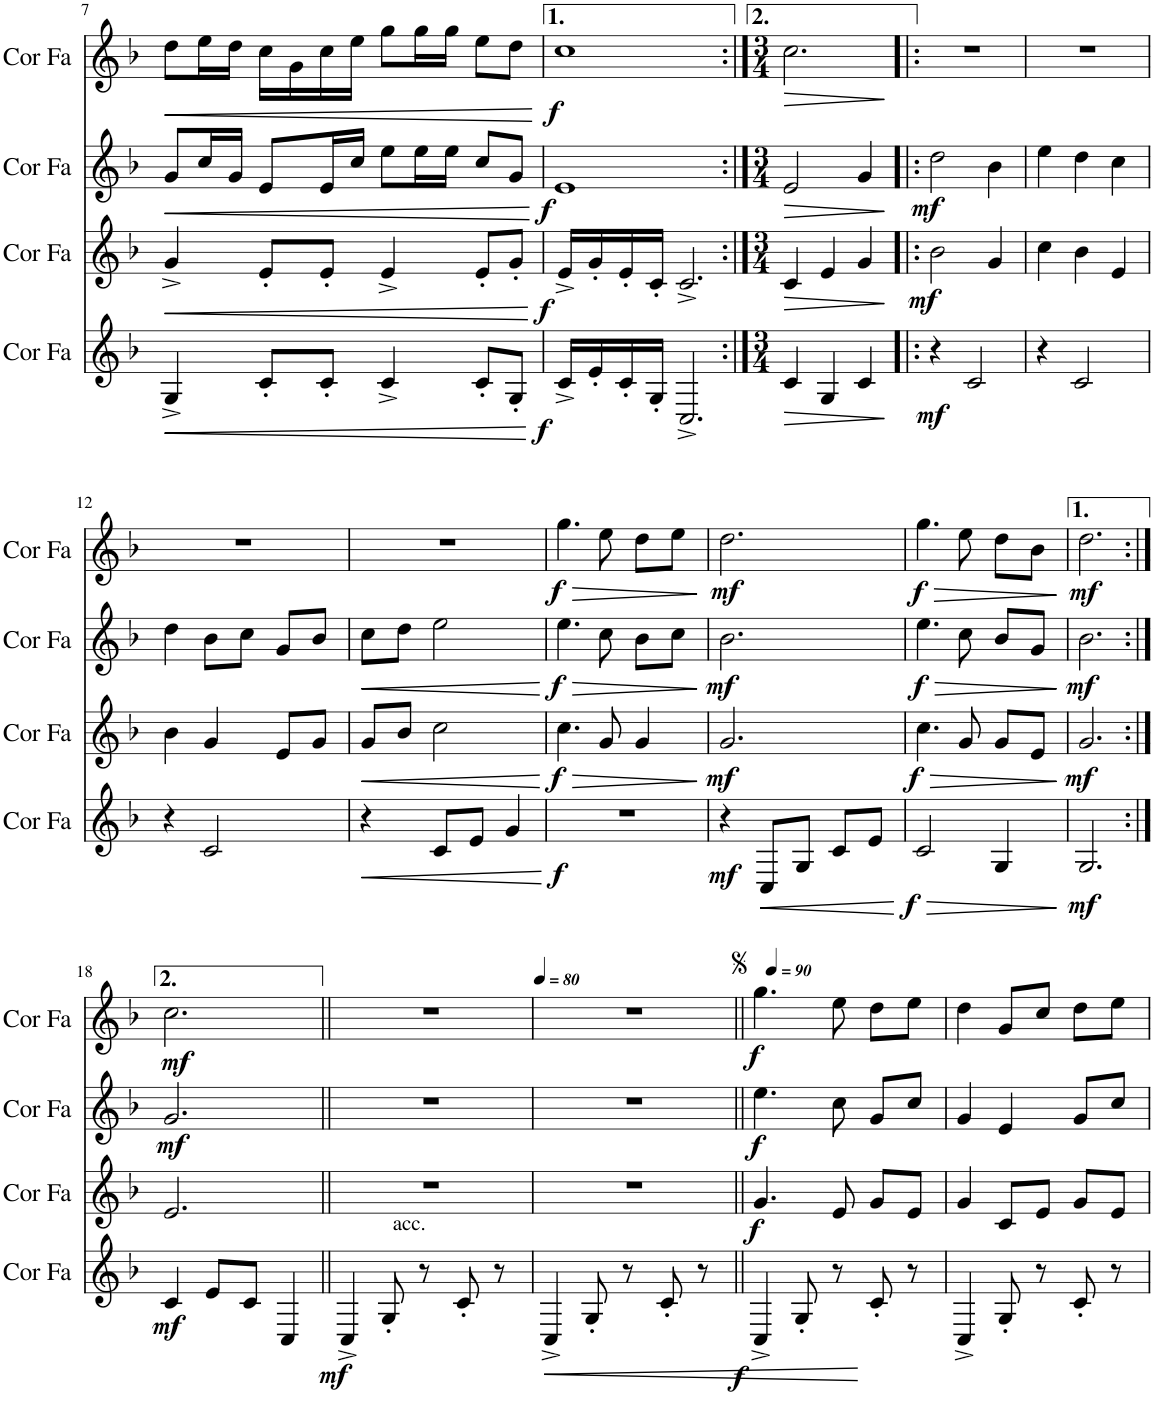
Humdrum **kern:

**kern	**dynam	**kern	**dynam	**kern	**dynam	**kern	**dynam
*part4	*part4	*part3	*part3	*part2	*part2	*part1	*part1
*staff4	*staff4	*staff3	*staff3	*staff2	*staff2	*staff1	*staff1
*I"Cor en Fa	*	*I"Cor en Fa	*	*I"Cor en Fa	*	*I"Cor en Fa	*
*I'Cor Fa	*	*I'Cor Fa	*	*I'Cor Fa	*	*I'Cor Fa	*
!!LO:PB:g=z
*clefG2	*	*clefG2	*	*clefG2	*	*clefG2	*
*Trd4c7	*	*Trd4c7	*	*Trd4c7	*	*Trd4c7	*
*k[b-]	*	*k[b-]	*	*k[b-]	*	*k[b-]	*
*M4/4	*	*M4/4	*	*M4/4	*	*M4/4	*
=7	=7	=7	=7	=7	=7	=7	=7
!	!LO:HP:b	!	!LO:HP:b	!	!LO:HP:b	!	!LO:HP:b
4G^/	<	4g^/	<	8g/L	<	8dd\L	<
.	.	.	.	16cc/L	.	16ee\L	.
.	.	.	.	16g/JJ	.	16dd\JJ	.
8c'/L	.	8e'/L	.	8e/L	.	16cc\LL	.
.	.	.	.	.	.	16g\	.
8c'/J	.	8e'/J	.	16e/L	.	16cc\	.
.	.	.	.	16cc/JJ	.	16ee\JJ	.
4c^/	.	4e^/	.	8ee\L	.	8gg\L	.
.	.	.	.	16ee\L	.	16gg\L	.
.	.	.	.	16ee\JJ	.	16gg\JJ	.
8c'/L	.	8e'/L	.	8cc/L	.	8ee\L	.
8G'/J	.	8g'/J	.	8g/J	.	8dd\J	.
.	[	.	[	.	[	.	[
=8	=8	=8	=8	=8	=8	=8	=8
!	!LO:DY:b	!	!LO:DY:b	!	!LO:DY:b	!	!LO:DY:b
16c^/LL	f	16e^/LL	f	1e	f	1cc	f
16e'/	.	16g'/	.	.	.	.	.
16c'/	.	16e'/	.	.	.	.	.
16G'/JJ	.	16c'/JJ	.	.	.	.	.
2.C^/	.	2.c^/	.	.	.	.	.
=9:|!	=9:|!	=9:|!	=9:|!	=9:|!	=9:|!	=9:|!	=9:|!
*M3/4	*	*M3/4	*	*M3/4	*	*M3/4	*
!	!LO:HP:b	!	!LO:HP:b	!	!LO:HP:b	!	!LO:HP:b
4c/	>	4c/	>	2e/	>	2.cc\	>
4G/	.	4e/	.	.	.	.	.
4c/	.	4g/	.	4g/	.	.	.
.	]	.	]	.	]	.	]
=10!|:	=10!|:	=10!|:	=10!|:	=10!|:	=10!|:	=10!|:	=10!|:
!	!LO:DY:b	!	!LO:DY:b	!	!LO:DY:b	!	!
4r	mf	2b-\	mf	2dd\	mf	2.r	.
2c/	.	.	.	.	.	.	.
.	.	4g/	.	4b-\	.	.	.
=11	=11	=11	=11	=11	=11	=11	=11
4r	.	4cc\	.	4ee\	.	2.r	.
2c/	.	4b-\	.	4dd\	.	.	.
.	.	4e/	.	4cc\	.	.	.
!!LO:LB:g=z
=12	=12	=12	=12	=12	=12	=12	=12
4r	.	4b-\	.	4dd\	.	2.r	.
2c/	.	4g/	.	8b-\L	.	.	.
.	.	.	.	8cc\J	.	.	.
.	.	8e/L	.	8g/L	.	.	.
.	.	8g/J	.	8b-/J	.	.	.
=13	=13	=13	=13	=13	=13	=13	=13
!	!LO:HP:b	!	!LO:HP:b	!	!LO:HP:b	!	!
4r	<	8g/L	<	8cc\L	<	2.r	.
.	.	8b-/J	.	8dd\J	.	.	.
8c/L	.	2cc\	.	2ee\	.	.	.
8e/J	.	.	.	.	.	.	.
4g/	.	.	.	.	.	.	.
.	[	.	[	.	[	.	.
=14	=14	=14	=14	=14	=14	=14	=14
!	!LO:DY:b	!	!LO:HP:b	!	!LO:HP:b	!	!LO:HP:b
!	!	!	!LO:DY:n=1:b	!	!LO:DY:n=1:b	!	!LO:DY:n=1:b
2.r	f	4.cc\	> f	4.ee\	> f	4.gg\	> f
.	.	8g/	.	8cc\	.	8ee\	.
.	.	4g/	.	8b-\L	.	8dd\L	.
.	.	.	.	8cc\J	.	8ee\J	.
.	.	.	]	.	]	.	]
=15	=15	=15	=15	=15	=15	=15	=15
!	!LO:DY:b	!	!LO:DY:b	!	!LO:DY:b	!	!LO:DY:b
4r	mf	2.g/	mf	2.b-\	mf	2.dd\	mf
!	!LO:HP:b	!	!	!	!	!	!
8C/L	<	.	.	.	.	.	.
8G/J	.	.	.	.	.	.	.
8c/L	.	.	.	.	.	.	.
8e/J	.	.	.	.	.	.	.
.	[	.	.	.	.	.	.
=16	=16	=16	=16	=16	=16	=16	=16
!	!LO:HP:b	!	!LO:HP:b	!	!LO:HP:b	!	!LO:HP:b
!	!LO:DY:n=1:b	!	!LO:DY:n=1:b	!	!LO:DY:n=1:b	!	!LO:DY:n=1:b
2c/	> f	4.cc\	> f	4.ee\	> f	4.gg\	> f
.	.	8g/	.	8cc\	.	8ee\	.
4G/	.	8g/L	.	8b-/L	.	8dd\L	.
.	.	8e/J	.	8g/J	.	8b-\J	.
.	]	.	]	.	]	.	]
=17	=17	=17	=17	=17	=17	=17	=17
!	!LO:DY:b	!	!LO:DY:b	!	!LO:DY:b	!	!LO:DY:b
2.G/	mf	2.g/	mf	2.b-\	mf	2.dd\	mf
!!LO:LB:g=z
=18:|!	=18:|!	=18:|!	=18:|!	=18:|!	=18:|!	=18:|!	=18:|!
!	!LO:DY:b	!	!	!	!LO:DY:b	!	!LO:DY:b
4c/	mf	2.e/	.	2.g/	mf	2.cc\	mf
8e/L	.	.	.	.	.	.	.
8c/J	.	.	.	.	.	.	.
4C/	.	.	.	.	.	.	.
=19||	=19||	=19||	=19||	=19||	=19||	=19||	=19||
!	!LO:DY:b	!	!	!	!	!	!
4C^/	mf	2.r	.	2.r	.	2.r	.
!LO:TX:a:t=acc.	!	!	!	!	!	!	!
8G'/	.	.	.	.	.	.	.
8r	.	.	.	.	.	.	.
8c'/	.	.	.	.	.	.	.
8r	.	.	.	.	.	.	.
=20	=20	=20	=20	=20	=20	=20	=20
*	*	*	*	*	*	*MM80	*
!	!LO:HP:b	!	!	!	!	!	!
4C^/	<	2.r	.	2.r	.	2.r	.
8G'/	.	.	.	.	.	.	.
8r	.	.	.	.	.	.	.
8c'/	.	.	.	.	.	.	.
!	!LO:DY:b	!	!	!	!	!	!
8r	f	.	.	.	.	.	.
.	[	.	.	.	.	.	.
=21||	=21||	=21||	=21||	=21||	=21||	=21||	=21||
*	*	*	*	*	*	*MM90	*
!	!	!	!LO:DY:b	!	!LO:DY:b	!	!LO:DY:b
4C^/	.	4.g/	f	4.ee\	f	4.gg\	f
8G'/	.	.	.	.	.	.	.
8r	.	8e/	.	8cc\	.	8ee\	.
8c'/	.	8g/L	.	8g/L	.	8dd\L	.
8r	.	8e/J	.	8cc/J	.	8ee\J	.
=22	=22	=22	=22	=22	=22	=22	=22
4C^/	.	4g/	.	4g/	.	4dd\	.
8G'/	.	8c/L	.	4e/	.	8g/L	.
8r	.	8e/J	.	.	.	8cc/J	.
8c'/	.	8g/L	.	8g/L	.	8dd\L	.
8r	.	8e/J	.	8cc/J	.	8ee\J	.
=	=	=	=	=	=	=	=
*-	*-	*-	*-	*-	*-	*-	*-
